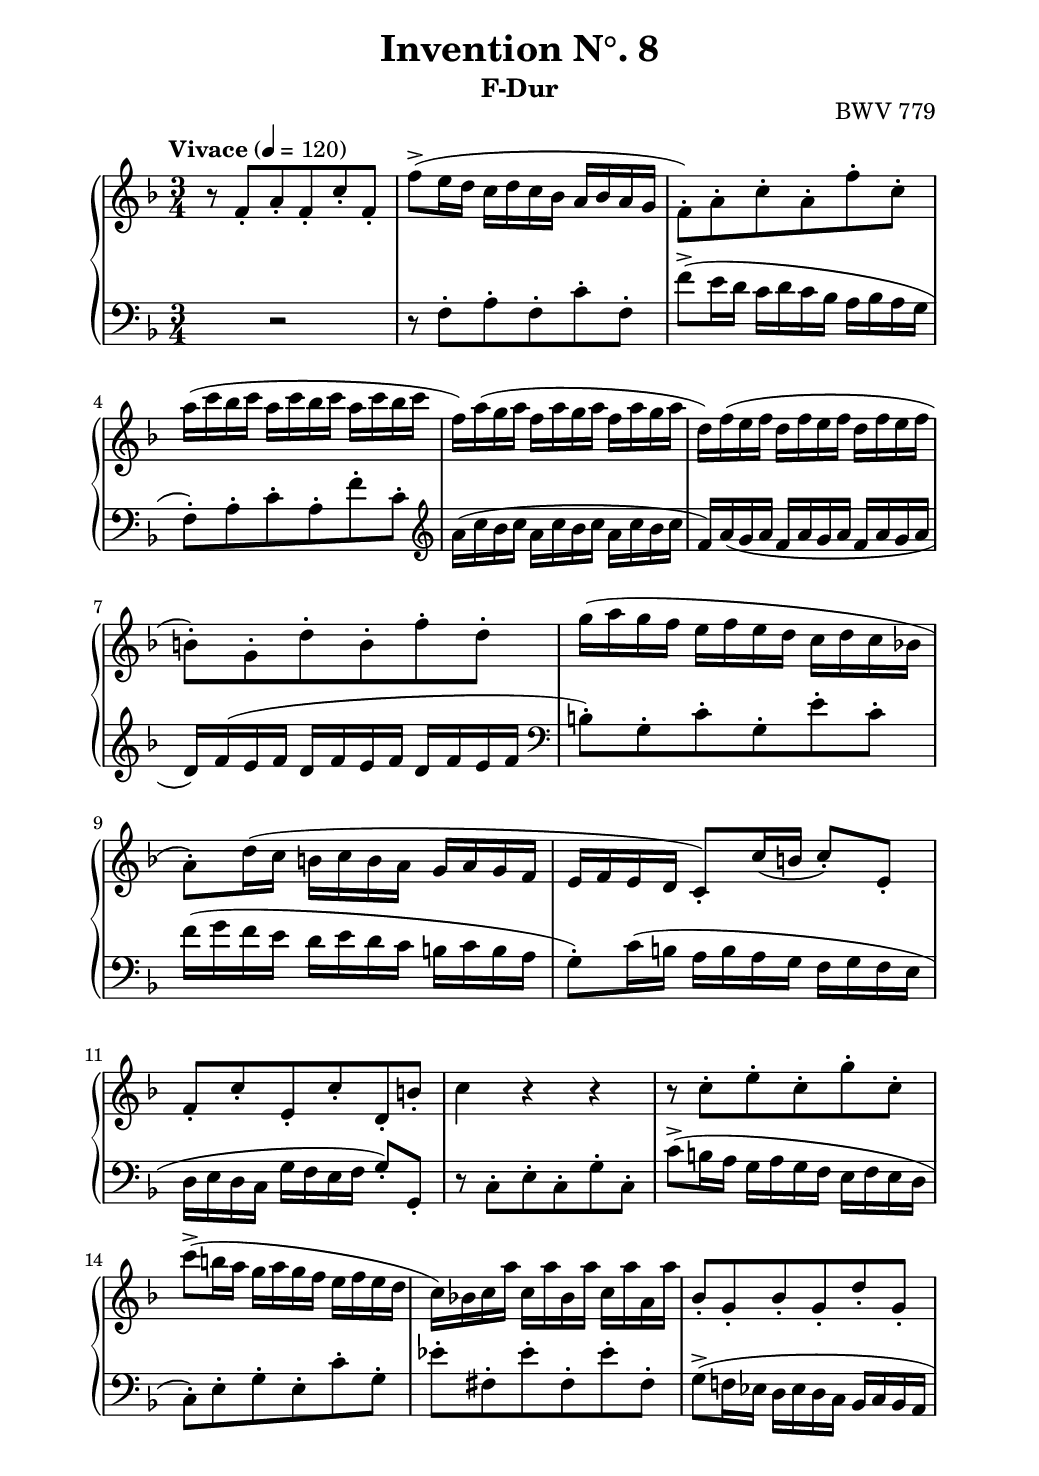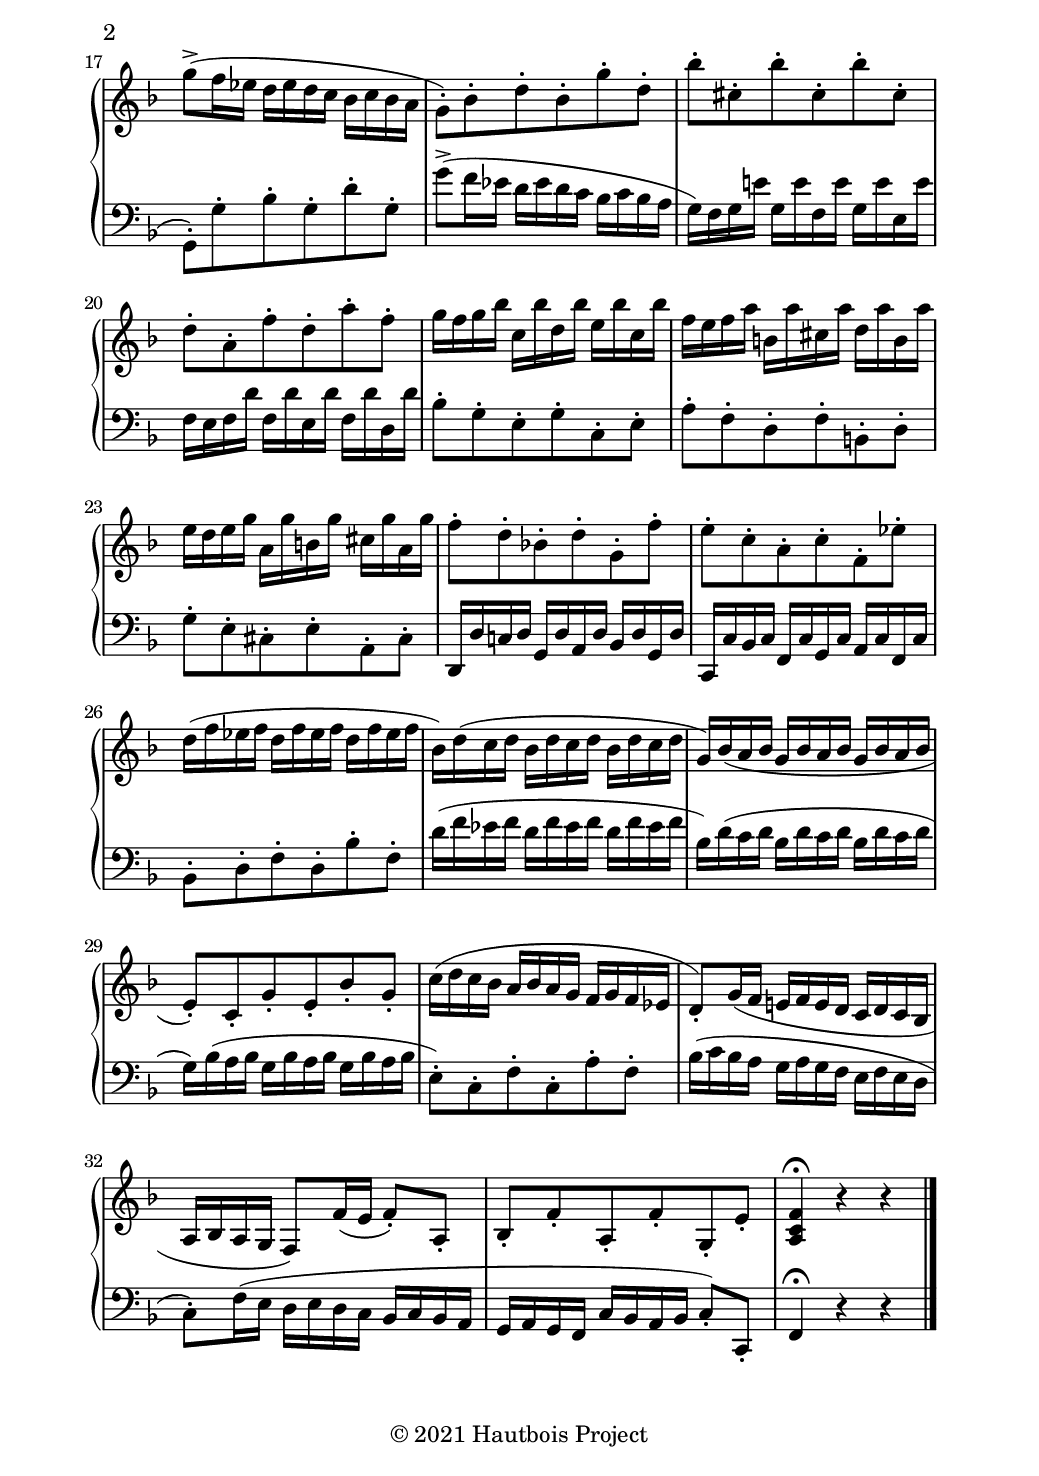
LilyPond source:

\version "2.22.1"
%% Generated by lilypond-book
%% Options: [exampleindent=10.16\mm,indent=0\mm,line-width=14.5\cm,noragged-right,papersize=a5,quote]
%\include "lilypond-book-preamble.ly"
\include "italiano.ly"

%****************************************************************
% Start cut-&-pastable-section

%****************************************************************

\paper {
  % Set paper
  #(set-paper-size "b5")
  indent = 0\mm
  line-width = 14.5\cm
  ragged-right = ##f
  line-width = #(- line-width (* mm 3.000000) (* mm 1))
}

\layout {
  \context {
    \Score
    %\override SpacingSpanner.base-shortest-duration = #(ly:make-moment 1/16)
    %\override SpacingSpanner.uniform-stretching = ##t
    
  }
}

%*****************************************
%  Set Header
%*****************************************
\header {
  title = "Invention N°. 8"
  subtitle = "F-Dur"
  opus = "BWV 779"
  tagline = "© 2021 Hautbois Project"
}

%*****************************************
% Start Voice
% Write the voices here
%*****************************************
MyMeter = \time 3/4
MyTempo = \tempo "Vivace" 4 = 120
MyKey = \key fa \major
PieceName = "F-Dur"

VoiceI = \relative fa' {
  %bar 1 - 3
  r8 fa\staccato la\staccato fa\staccato do'\staccato fa,\staccato |
  fa'->( mi16 re do re do sib la sib la sol |
  fa8\staccato) la\staccato do\staccato la\staccato fa'\staccato do\staccato |
  
  %bar 4 - 6
  \newSpacingSection
  \override Score.SpacingSpanner.spacing-increment = #1
  la'16( do sib do la do sib do la do sib do |
  fa,) la( sol la fa la sol la fa la sol la |
  re,) fa( mi fa re fa mi fa re fa mi fa |
  
  %bar 7 - 9
  \newSpacingSection
  \override Score.SpacingSpanner.spacing-increment = #1
  si,8\staccato) sol\staccato re'\staccato si\staccato fa'\staccato re\staccato |
  sol16( la sol fa mi fa mi re do re do sib! |
  la8\staccato) re16( do si do si la sol la sol fa |
  \revert Score.SpacingSpanner.spacing-increment
  
  %bar 10 - 12
  mi fa mi re do8\staccato) do'16( si do8\staccato) mi,\staccato |
  fa\staccato do'\staccato mi,\staccato do'\staccato re,\staccato si'\staccato |
  do4 r r |
  
  %bar 13 - 15
  r8 do\staccato mi\staccato do\staccato sol'\staccato do,\staccato |
  do'->( si16 la sol la sol fa mi fa mi re |
  do) sib! do la' do, la' sib, la' do, la' la, la' |
  
  %bar 16 - 18
  sib,8\staccato sol\staccato sib\staccato sol\staccato re'\staccato sol,\staccato |
  sol'->( fa16 mib re mib re do sib do sib la |
  sol8\staccato) sib\staccato re\staccato sib\staccato sol'\staccato re\staccato |
  
  %bar 19 - 21
  sib'\staccato dod,\staccato sib'\staccato dod,\staccato sib'\staccato dod,\staccato |
  re\staccato la\staccato fa'\staccato re\staccato la'\staccato fa\staccato |
  sol16 fa sol sib do, sib' re, sib' mi, sib' do, sib' |

  %bar 22 - 24
  fa mi fa la si, la' dod, la' re, la' si, la' |
  mi re mi sol la, sol' si, sol' dod, sol' la, sol' |
  fa8\staccato re\staccato sib!\staccato re\staccato sol,\staccato fa'\staccato |
  
  %bar 25 - 27
  mi\staccato do\staccato la\staccato do\staccato fa,\staccato mib'\staccato |
  re16( fa mib fa re fa mib fa re fa mib fa |
  sib,) re( do re sib re do re sib re do re |
  
  %bar 28 - 30
  sol,) sib( la sib sol sib la sib sol sib la sib |
  mi,8\staccato) do\staccato sol'\staccato mi\staccato sib'\staccato sol\staccato |
  do16( re do sib la sib la sol fa sol fa mib |
  
  %bar 31 - 34
  re8\staccato) sol16( fa mi! fa mi re do re do sib |
  la sib la sol fa8) fa'16( mi fa8\staccato) la,\staccato |
  sib\staccato fa'\staccato la,\staccato fa'\staccato sol,\staccato mi'\staccato |
  <fa do la>4\fermata r r 
  
  \bar "|."
  
}


BassoI = \relative fa {
  %bar 1 - 3
  \once \hide r4 r2 |
  r8 fa\staccato la\staccato fa\staccato do'\staccato fa,\staccato |
  fa'->( mi16 re do re do sib la sib la sol |
  
  %bar 4 - 6
  fa8\staccato) la\staccato do\staccato la\staccato fa'\staccato do\staccato |
  \clef "treble"
  la'16( do sib do la do sib do la do sib do |
  fa,) la( sol la fa la sol la fa la sol la |

  %bar 7 - 9
  re,) fa( mi fa re fa mi fa re fa mi fa |
  \clef "bass"
  si,8\staccato) sol\staccato do\staccato sol\staccato mi'\staccato do\staccato |
  fa16( sol fa mi re mi re do si do si la |
  
  %bar 10 - 12
  sol8\staccato) do16( si la si la sol fa sol fa mi |
  re mi re do sol' fa mi fa sol8\staccato) sol,\staccato |
  r do\staccato mi\staccato do\staccato sol'\staccato do,\staccato |  
  
  %bar 13 - 15
  do'8->( si16 la sol la sol fa mi fa mi re |
  do8\staccato) mi\staccato sol\staccato mi\staccato do'\staccato sol\staccato |
  mib'\staccato fad,\staccato mib'\staccato fad,\staccato mib'\staccato fad,\staccato |
  
  %bar 16 - 18
  sol->( fa!16 mib re mib re do sib do sib la |
  sol8\staccato) sol'\staccato sib\staccato sol\staccato re'\staccato sol,\staccato |
  sol'->( fa16 mib re mib re do sib do sib la |
  
  %bar 19 - 21
  sol) fa sol mi'! sol, mi' fa, mi' sol, mi' mi, mi' |
  fa, mi fa re' fa, re' mi, re' fa, re' re, re' |
  sib8\staccato sol\staccato mi\staccato sol\staccato do,\staccato mi\staccato |
  
  %bar 22 - 24
  la\staccato fa\staccato re\staccato fa\staccato si,\staccato re\staccato |
  sol\staccato mi\staccato dod\staccato mi\staccato la,\staccato dod\staccato |
  re,16 re' do! re sol, re' la re sib re sol, re' |
  
  %bar 25 - 27
  do, do' sib do fa, do' sol do la do fa, do' |
  sib8\staccato re\staccato fa\staccato re\staccato sib'\staccato fa\staccato |
  re'16( fa mib fa re fa mib fa re fa mib fa |
  
  %bar 28 - 30
  sib,) re( do re sib re do re sib re do re |
  sol,) sib( la sib sol sib la sib sol sib la sib |
  mi,8\staccato) do\staccato fa\staccato do\staccato la'\staccato fa\staccato |
  
  %bar 31 - 34
  sib16( do sib la sol la sol fa mi fa mi re |
  do8\staccato) fa16( mi re mi re do sib do sib la |
  sol la sol fa do' sib la sib do8\staccato) do,\staccato |
  fa4\fermata r r
  
  %\bar "|."
  
}


%*****************************************
%  Start Score
%*****************************************

%\markup { \vspace #1 }
\score {
  \header {
    %piece = \PieceName
  }
  \new PianoStaff <<
    \new Staff { 
      \clef "treble" 
      \MyTempo
      \MyKey
      \MyMeter
        \VoiceI
    }
    \new Staff { 
      \clef "bass"
      \MyTempo
      \MyKey
      \MyMeter
        \BassoI
    }
  >>
}

